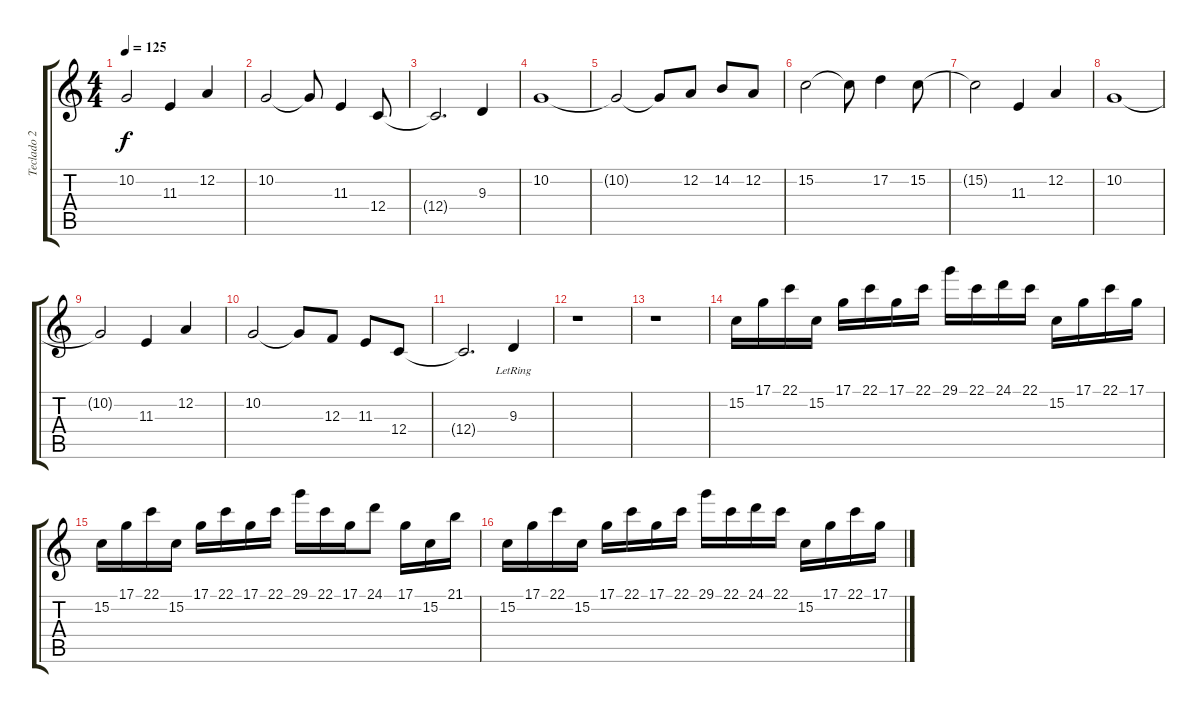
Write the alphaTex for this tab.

\track ("Teclado 2" "Teclado 2") {instrument stringensemble1}
\staff {score tabs}
\tuning (D4 A3 F3 C3 G2 D2) {hide}
\ts (4 4)
\tempo 125
\clef g2
\ks c
10.2{t}.2{dy f} 11.3.4 12.2.4 |
10.2.2 10.2{t}.8 11.3.4 12.4.8 |
12.4{t}.2{d} 9.3.4 |
10.2.1 |
10.2{t}.2 10.2{t}.8 12.2.8 14.2.8 12.2.8 |
15.2.2 15.2{t}.8 17.2.4 15.2.8 |
15.2{t}.2 11.3.4 12.2.4 |
10.2.1 |
10.2{t}.2 11.3.4 12.2.4 |
10.2.2 10.2{t}.8 12.3.8 11.3.8 12.4.8 |
12.4{t}.2{d} 9.3{lr}.4 |
r.1 |
r.1 |
15.2.16{volume 8 instrument stringensemble1} 17.1.16 22.1.16 15.2.16 17.1.16 22.1.16 17.1.16 22.1.16 29.1.16 22.1.16 24.1.16 22.1.16 15.2.16 17.1.16 22.1.16 17.1.16 |
15.2.16 17.1.16 22.1.16 15.2.16 17.1.16 22.1.16 17.1.16 22.1.16 29.1.16 22.1.16 17.1.16 24.1.8 17.1.16 15.2.16 21.1.16 |
15.2.16 17.1.16 22.1.16 15.2.16 17.1.16 22.1.16 17.1.16 22.1.16 29.1.16 22.1.16 24.1.16 22.1.16 15.2.16 17.1.16 22.1.16 17.1.16
